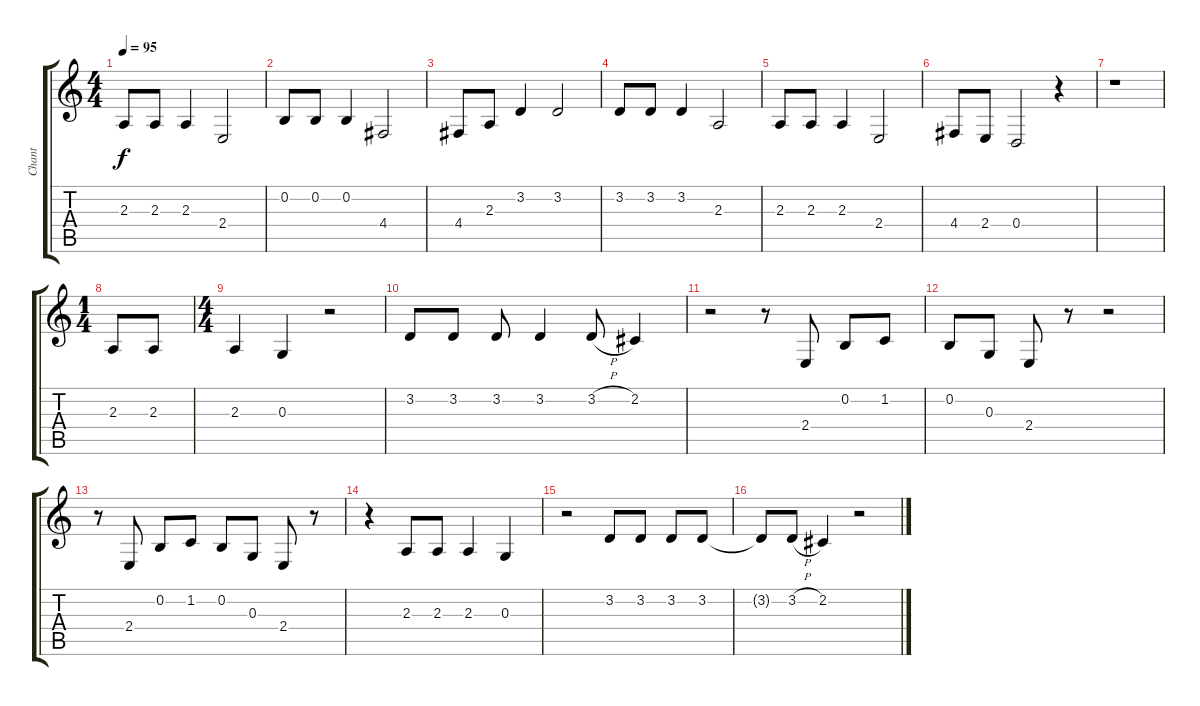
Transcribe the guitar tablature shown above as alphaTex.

\track ("Chant" "Chant") {instrument violin}
\staff {score tabs}
\tuning (E4 B3 G3 D3 A2 E2) {hide}
\ts (4 4)
\tempo 95
\clef g2
\ks c
2.3.8{dy f} 2.3.8 2.3.4 2.4.2 |
0.2.8 0.2.8 0.2.4 4.4.2 |
4.4.8 2.3.8 3.2.4 3.2.2 |
3.2.8 3.2.8 3.2.4 2.3.2 |
2.3.8 2.3.8 2.3.4 2.4.2 |
4.4.8 2.4.8 0.4.2 r.4 |
r.1 |
\ts (1 4)
2.3.8 2.3.8 |
\ts (4 4)
2.3.4 0.3.4 r.2 |
3.2.8 3.2.8 3.2.8 3.2.4 3.2{h}.8 2.2.4 |
r.2 r.8 2.4.8 0.2.8 1.2.8 |
0.2.8 0.3.8 2.4.8 r.8 r.2 |
r.8 2.4.8 0.2.8 1.2.8 0.2.8 0.3.8 2.4.8 r.8 |
r.4 2.3.8 2.3.8 2.3.4 0.3.4 |
r.2 3.2.8 3.2.8 3.2.8 3.2.8 |
3.2{t}.8 3.2{h}.8 2.2.4 r.2
